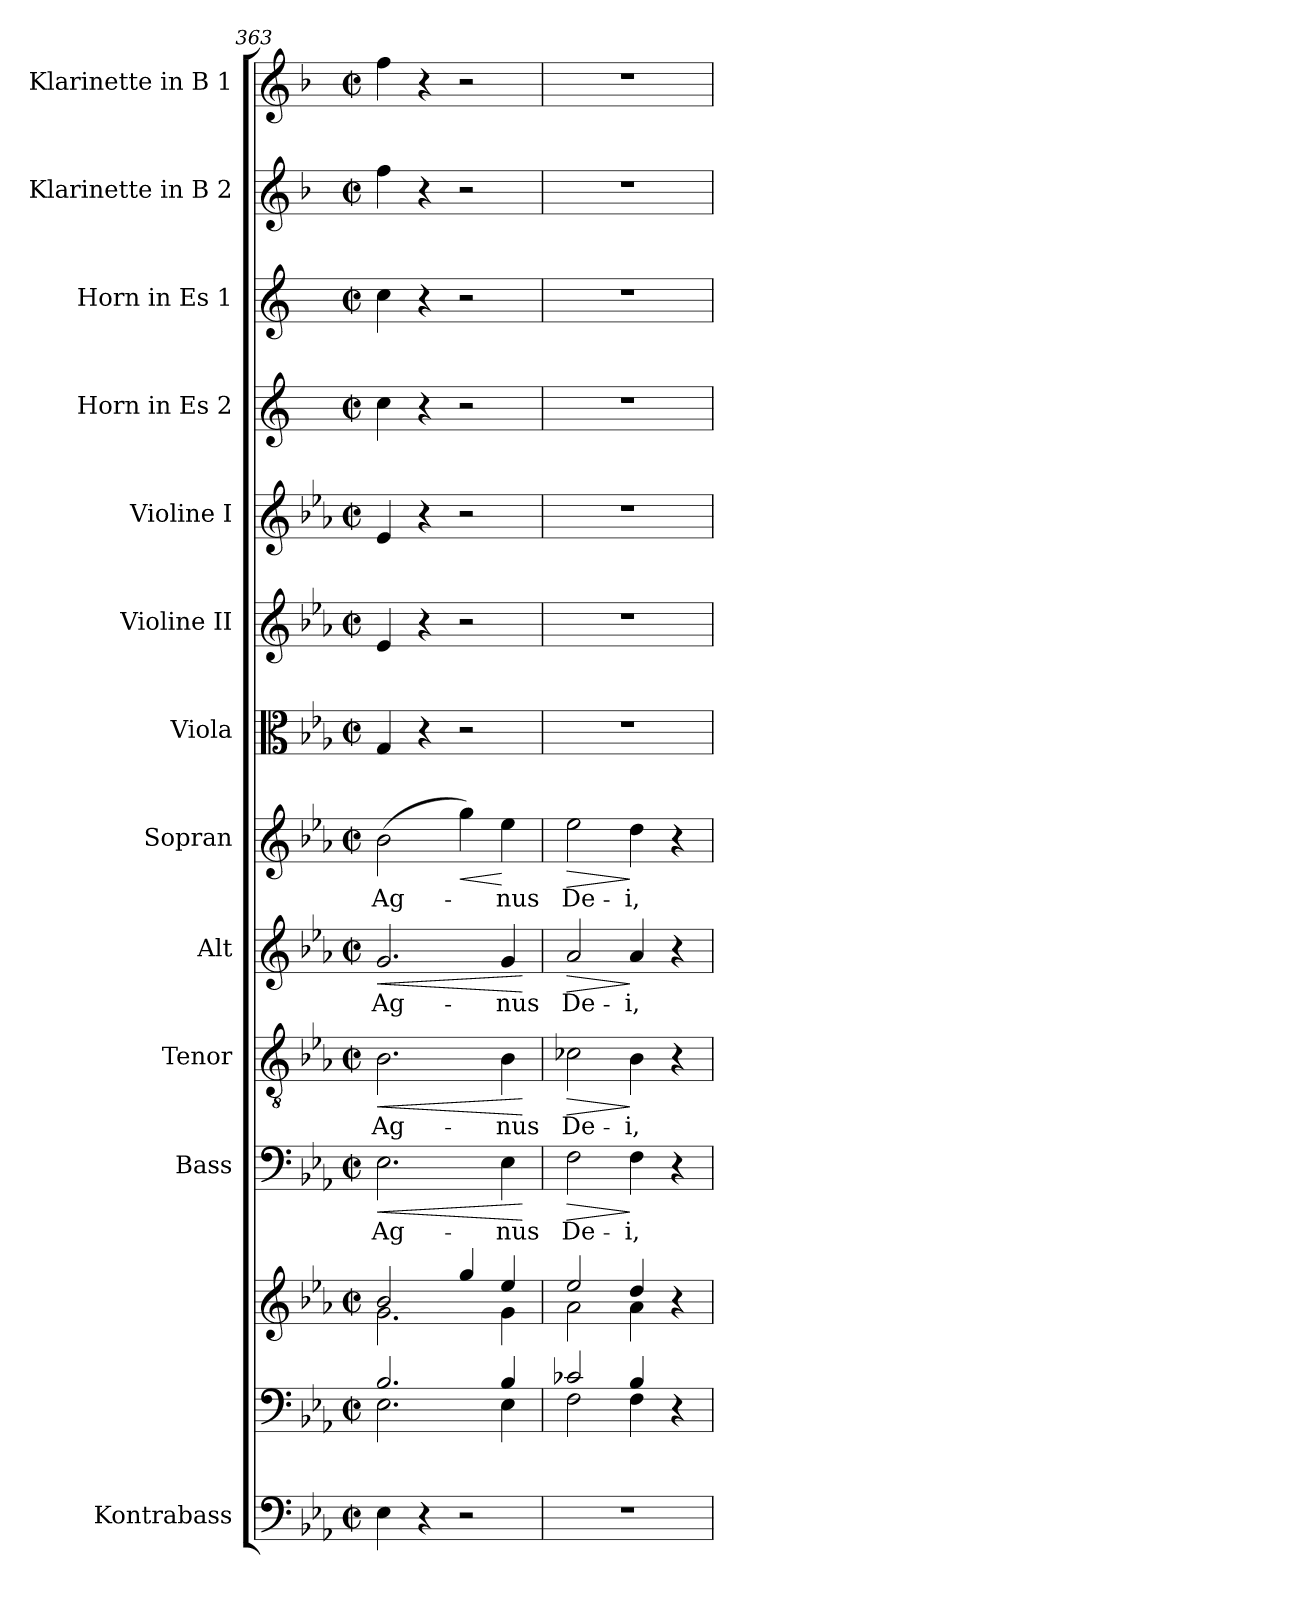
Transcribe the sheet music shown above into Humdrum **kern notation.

**kern	**kern	**kern	**kern	**text	**dynam	**kern	**text	**dynam	**kern	**text	**dynam	**kern	**text	**dynam	**kern	**kern	**kern	**kern	**kern	**kern	**kern
*part13	*part12	*part12	*part11	*part11	*part11	*part10	*part10	*part10	*part9	*part9	*part9	*part8	*part8	*part8	*part7	*part6	*part5	*part4	*part3	*part2	*part1
*staff14	*staff13	*staff12	*staff11	*staff11	*staff11	*staff10	*staff10	*staff10	*staff9	*staff9	*staff9	*staff8	*staff8	*staff8	*staff7	*staff6	*staff5	*staff4	*staff3	*staff2	*staff1
*I"Kontrabass	*	*	*I"Bass	*	*	*I"Tenor	*	*	*I"Alt	*	*	*I"Sopran	*	*	*I"Viola	*I"Violine II	*I"Violine I	*I"Horn in Es 2	*I"Horn in Es 1	*I"Klarinette in B 2	*I"Klarinette in B 1
*I'Kb.	*	*	*I'B	*	*	*I'T	*	*	*I'A	*	*	*I'S	*	*	*I'Vla.	*I'Vl. II	*I'Vl. I	*I'Hrn. 2	*I'Hrn. 1	*	*
*clefF4	*clefF4	*clefG2	*clefF4	*	*	*clefGv2	*	*	*clefG2	*	*	*clefG2	*	*	*clefC3	*clefG2	*clefG2	*clefG2	*clefG2	*clefG2	*clefG2
*ITrd7c12	*	*	*	*	*	*	*	*	*	*	*	*	*	*	*	*	*	*ITrd5c9	*ITrd5c9	*ITrd1c2	*ITrd1c2
*k[b-e-a-]	*k[b-e-a-]	*k[b-e-a-]	*k[b-e-a-]	*	*	*k[b-e-a-]	*	*	*k[b-e-a-]	*	*	*k[b-e-a-]	*	*	*k[b-e-a-]	*k[b-e-a-]	*k[b-e-a-]	*k[b-e-a-]	*k[b-e-a-]	*k[b-e-a-]	*k[b-e-a-]
*E-:	*E-:	*E-:	*E-:	*	*	*E-:	*	*	*E-:	*	*	*E-:	*	*	*E-:	*E-:	*E-:	*E-:	*E-:	*E-:	*E-:
*M2/2	*M2/2	*M2/2	*M2/2	*	*	*M2/2	*	*	*M2/2	*	*	*M2/2	*	*	*M2/2	*M2/2	*M2/2	*M2/2	*M2/2	*M2/2	*M2/2
*met(c|)	*met(c|)	*met(c|)	*met(c|)	*	*	*met(c|)	*	*	*met(c|)	*	*	*met(c|)	*	*	*met(c|)	*met(c|)	*met(c|)	*met(c|)	*met(c|)	*met(c|)	*met(c|)
=363	=363	=363	=363	=363	=363	=363	=363	=363	=363	=363	=363	=363	=363	=363	=363	=363	=363	=363	=363	=363	=363
*	*^	*^	*	*	*	*	*	*	*	*	*	*	*	*	*	*	*	*	*	*	*
!	!	!	!	!	!	!LO:LY:b	!LO:HP:b	!	!LO:LY:b	!LO:HP:b	!	!LO:LY:b	!LO:HP:b	!	!LO:LY:b	!	!	!	!	!	!	!	!
4EE-\	2.B-/	2.E-\	2b-/	2.g\	2.E-\	Ag-	<	2.B-\	Ag-	<	2.g/	Ag-	<	(>2b-\	Ag-	.	4G/	4e-/	4e-/	4e-\	4e-\	4ee-\	4ee-\
4r	.	.	.	.	.	.	.	.	.	.	.	.	.	.	.	.	4r	4r	4r	4r	4r	4r	4r
!	!	!	!	!	!	!	!	!	!	!	!	!	!	!	!	!LO:HP:b	!	!	!	!	!	!	!
2r	.	.	4gg/	.	.	.	.	.	.	.	.	.	.	4gg\)	.	<	2r	2r	2r	2r	2r	2r	2r
!	!	!	!	!	!	!LO:LY:b	!	!	!LO:LY:b	!	!	!LO:LY:b	!	!	!LO:LY:b	!	!	!	!	!	!	!	!
.	4B-/	4E-\	4ee-/	4g\	4E-\	-nus	.	4B-\	-nus	.	4g/	-nus	.	4ee-\	-nus	[	.	.	.	.	.	.	.
*	*v	*v	*	*	*	*	*	*	*	*	*	*	*	*	*	*	*	*	*	*	*	*	*
*	*	*v	*v	*	*	*	*	*	*	*	*	*	*	*	*	*	*	*	*	*	*	*
.	.	.	.	.	[	.	.	[	.	.	[	.	.	.	.	.	.	.	.	.	.
=364	=364	=364	=364	=364	=364	=364	=364	=364	=364	=364	=364	=364	=364	=364	=364	=364	=364	=364	=364	=364	=364
*	*^	*^	*	*	*	*	*	*	*	*	*	*	*	*	*	*	*	*	*	*	*
!	!	!	!	!	!	!LO:LY:b	!LO:HP:b	!	!LO:LY:b	!LO:HP:b	!	!LO:LY:b	!LO:HP:b	!	!LO:LY:b	!LO:HP:b	!	!	!	!	!	!	!
1r	2c-X/	2F\	2ee-/	2a-\	2F\	De-	>	2c-X\	De-	>	2a-/	De-	>	2ee-\	De-	>	1r	1r	1r	1r	1r	1r	1r
!	!	!	!	!	!	!LO:LY:b	!	!	!LO:LY:b	!	!	!LO:LY:b	!	!	!LO:LY:b	!	!	!	!	!	!	!	!
.	4B-/	4F\	4dd/	4a-\	4F\	-i,	]	4B-\	-i,	]	4a-/	-i,	]	4dd\	-i,	]	.	.	.	.	.	.	.
.	4r	4ryy	4r	4ryy	4r	.	.	4r	.	.	4r	.	.	4r	.	.	.	.	.	.	.	.	.
*	*v	*v	*	*	*	*	*	*	*	*	*	*	*	*	*	*	*	*	*	*	*	*	*
*	*	*v	*v	*	*	*	*	*	*	*	*	*	*	*	*	*	*	*	*	*	*	*
=	=	=	=	=	=	=	=	=	=	=	=	=	=	=	=	=	=	=	=	=	=
*-	*-	*-	*-	*-	*-	*-	*-	*-	*-	*-	*-	*-	*-	*-	*-	*-	*-	*-	*-	*-	*-
